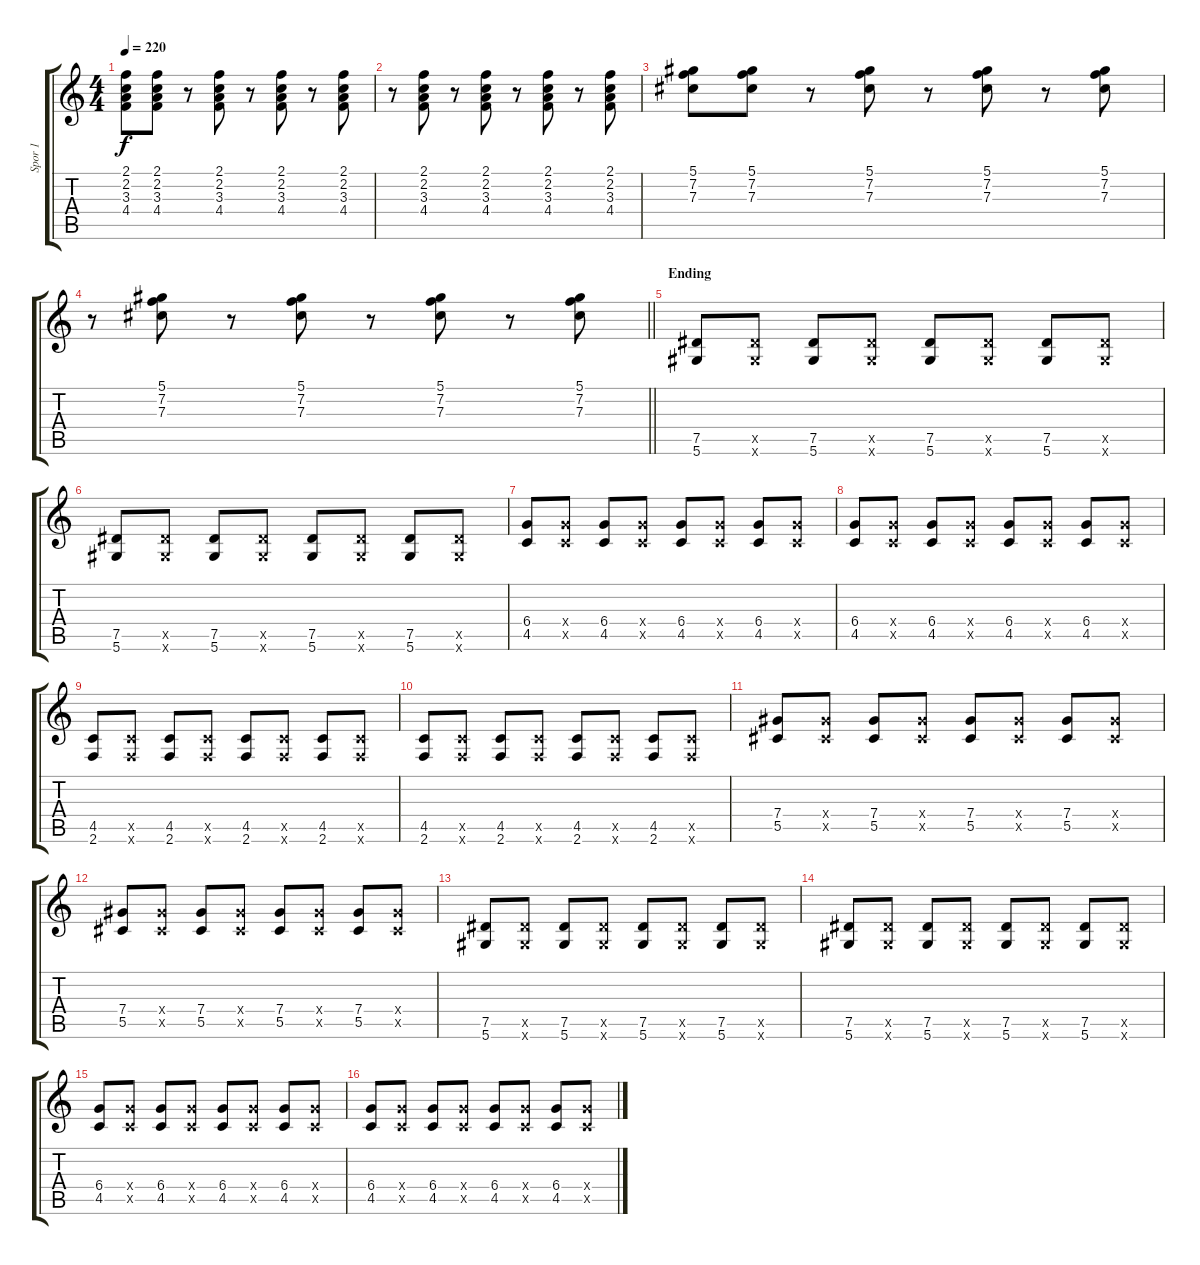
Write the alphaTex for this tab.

\track ("Spor 1" "Spor 1") {instrument acousticguitarsteel}
\staff {score tabs}
\tuning (Eb4 Bb3 Gb3 Db3 Ab2 Eb2) {hide}
\ts (4 4)
\tempo 220
\clef g2
\ks c
(2.1 2.2 3.3 4.4).8{dy f} (2.1 2.2 3.3 4.4).8 r.8 (2.1 2.2 3.3 4.4).8 r.8 (2.1 2.2 3.3 4.4).8 r.8 (2.1 2.2 3.3 4.4).8 |
r.8 (2.1 2.2 3.3 4.4).8 r.8 (2.1 2.2 3.3 4.4).8 r.8 (2.1 2.2 3.3 4.4).8 r.8 (2.1 2.2 3.3 4.4).8 |
(5.1 7.2 7.3).8 (5.1 7.2 7.3).8 r.8 (5.1 7.2 7.3).8 r.8 (5.1 7.2 7.3).8 r.8 (5.1 7.2 7.3).8 |
\barLineRight lightlight
r.8 (5.1 7.2 7.3).8 r.8 (5.1 7.2 7.3).8 r.8 (5.1 7.2 7.3).8 r.8 (5.1 7.2 7.3).8 |
\section ("" "Ending")
(7.5 5.6).8 (7.5{x} 5.6{x}).8 (7.5 5.6).8 (7.5{x} 5.6{x}).8 (7.5 5.6).8 (7.5{x} 5.6{x}).8 (7.5 5.6).8 (7.5{x} 5.6{x}).8 |
(7.5 5.6).8 (7.5{x} 5.6{x}).8 (7.5 5.6).8 (7.5{x} 5.6{x}).8 (7.5 5.6).8 (7.5{x} 5.6{x}).8 (7.5 5.6).8 (7.5{x} 5.6{x}).8 |
(6.4 4.5).8 (6.4{x} 4.5{x}).8 (6.4 4.5).8 (6.4{x} 4.5{x}).8 (6.4 4.5).8 (6.4{x} 4.5{x}).8 (6.4 4.5).8 (6.4{x} 4.5{x}).8 |
(6.4 4.5).8 (6.4{x} 4.5{x}).8 (6.4 4.5).8 (6.4{x} 4.5{x}).8 (6.4 4.5).8 (6.4{x} 4.5{x}).8 (6.4 4.5).8 (6.4{x} 4.5{x}).8 |
(4.5 2.6).8 (4.5{x} 2.6{x}).8 (4.5 2.6).8 (4.5{x} 2.6{x}).8 (4.5 2.6).8 (4.5{x} 2.6{x}).8 (4.5 2.6).8 (4.5{x} 2.6{x}).8 |
(4.5 2.6).8 (4.5{x} 2.6{x}).8 (4.5 2.6).8 (4.5{x} 2.6{x}).8 (4.5 2.6).8 (4.5{x} 2.6{x}).8 (4.5 2.6).8 (4.5{x} 2.6{x}).8 |
(7.4 5.5).8 (7.4{x} 5.5{x}).8 (7.4 5.5).8 (7.4{x} 5.5{x}).8 (7.4 5.5).8 (7.4{x} 5.5{x}).8 (7.4 5.5).8 (7.4{x} 5.5{x}).8 |
(7.4 5.5).8 (7.4{x} 5.5{x}).8 (7.4 5.5).8 (7.4{x} 5.5{x}).8 (7.4 5.5).8 (7.4{x} 5.5{x}).8 (7.4 5.5).8 (7.4{x} 5.5{x}).8 |
(7.5 5.6).8 (7.5{x} 5.6{x}).8 (7.5 5.6).8 (7.5{x} 5.6{x}).8 (7.5 5.6).8 (7.5{x} 5.6{x}).8 (7.5 5.6).8 (7.5{x} 5.6{x}).8 |
(7.5 5.6).8 (7.5{x} 5.6{x}).8 (7.5 5.6).8 (7.5{x} 5.6{x}).8 (7.5 5.6).8 (7.5{x} 5.6{x}).8 (7.5 5.6).8 (7.5{x} 5.6{x}).8 |
(6.4 4.5).8 (6.4{x} 4.5{x}).8 (6.4 4.5).8 (6.4{x} 4.5{x}).8 (6.4 4.5).8 (6.4{x} 4.5{x}).8 (6.4 4.5).8 (6.4{x} 4.5{x}).8 |
(6.4 4.5).8 (6.4{x} 4.5{x}).8 (6.4 4.5).8 (6.4{x} 4.5{x}).8 (6.4 4.5).8 (6.4{x} 4.5{x}).8 (6.4 4.5).8 (6.4{x} 4.5{x}).8
